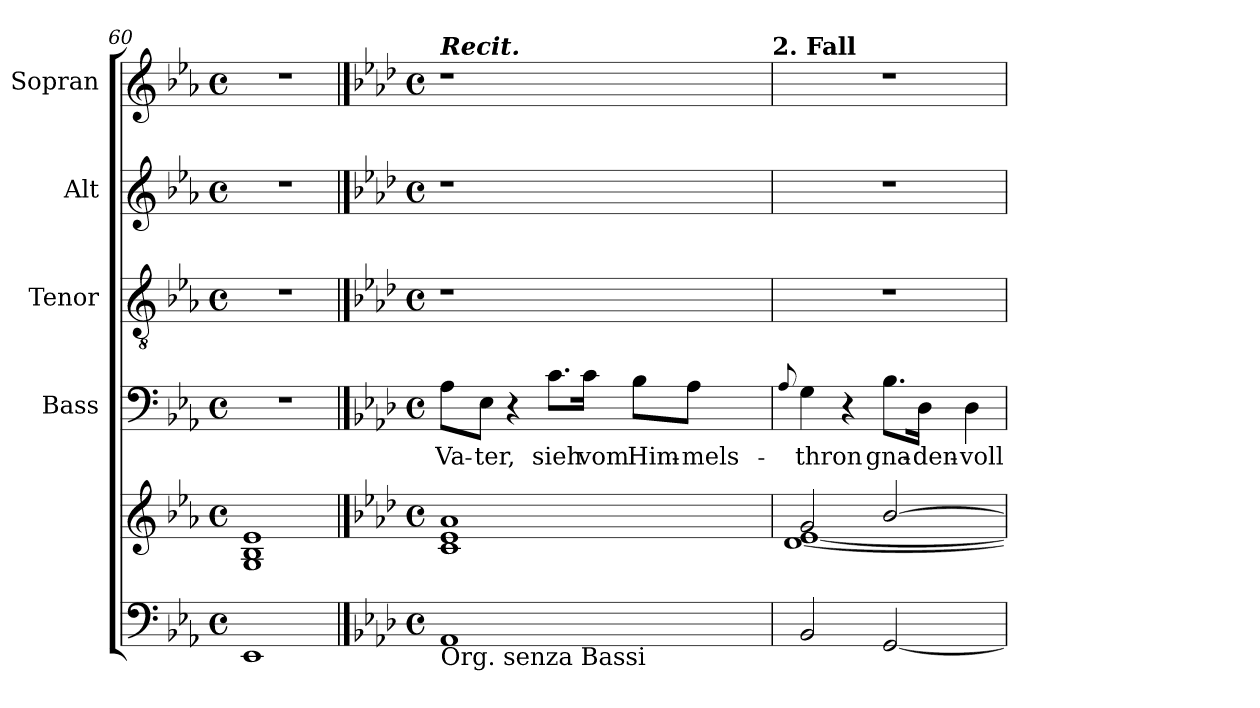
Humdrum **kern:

**kern	**kern	**kern	**text	**kern	**kern	**kern
*part5	*part5	*part4	*part4	*part3	*part2	*part1
*staff6	*staff5	*staff4	*staff4	*staff3	*staff2	*staff1
*	*	*I"Bass	*	*I"Tenor	*I"Alt	*I"Sopran
*	*	*I'B.	*	*I'T.	*I'A.	*I'S.
*clefF4	*clefG2	*clefF4	*	*clefGv2	*clefG2	*clefG2
*k[b-e-a-]	*k[b-e-a-]	*k[b-e-a-]	*	*k[b-e-a-]	*k[b-e-a-]	*k[b-e-a-]
*E-:	*E-:	*E-:	*	*E-:	*E-:	*E-:
*M4/4	*M4/4	*M4/4	*	*M4/4	*M4/4	*M4/4
*met(c)	*met(c)	*met(c)	*	*met(c)	*met(c)	*met(c)
=60	=60	=60	=60	=60	=60	=60
1EE-	1G 1B- 1e-	1r	.	1r	1r	1r
!!LO:LB:g=z
==61	==61	==61	==61	==61	==61	==61
*k[b-e-a-d-]	*k[b-e-a-d-]	*k[b-e-a-d-]	*	*k[b-e-a-d-]	*k[b-e-a-d-]	*k[b-e-a-d-]
*A-:	*A-:	*A-:	*	*A-:	*A-:	*A-:
*M4/4	*M4/4	*M4/4	*	*M4/4	*M4/4	*M4/4
*met(c)	*met(c)	*met(c)	*	*met(c)	*met(c)	*met(c)
!	!	!	!	!	!	!LO:TX:a:Bi:t=Recit.
!LO:TX:b:t=Org. senza Bassi	!	!	!	!	!	!
!	!	!	!LO:LY:b	!	!	!
1AA-	1c 1e- 1a-	8A-\L	Va-	1r	1r	1r
!	!	!	!LO:LY:b	!	!	!
.	.	8E-\J	-ter,	.	.	.
.	.	4r	.	.	.	.
!	!	!	!LO:LY:b	!	!	!
.	.	8.c\L	sieh	.	.	.
!	!	!	!LO:LY:b	!	!	!
.	.	16c\Jk	vom	.	.	.
!	!	!	!LO:LY:b	!	!	!
.	.	8B-\L	Him-	.	.	.
!	!	!	!LO:LY:b	!	!	!
.	.	8A-\J	-mels-	.	.	.
4..ryy	4..ryy	4..ryy	.	4..ryy	4..ryy	4..ryy
!	!	!	!	!	!	!LO:TX:a:B:t=2. Fall
=62	=62	=62	=62	=62	=62	=62
.	.	8qqA-/	.	.	.	.
*	*^	*	*	*	*	*
!	!	!	!	!LO:LY:b	!	!	!
2BB-/	2g/	[<1d- [<1e-	4G\	-thron	1r	1r	1r
.	.	.	4r	.	.	.	.
!	!	!	!	!LO:LY:b	!	!	!
[2GG/	[>2b-/	.	8.B-\L	gna-	.	.	.
!	!	!	!	!LO:LY:b	!	!	!
.	.	.	16D-\Jk	-den-	.	.	.
!	!	!	!	!LO:LY:b	!	!	!
.	.	.	4D-\	-voll	.	.	.
*	*v	*v	*	*	*	*	*
=	=	=	=	=	=	=
*-	*-	*-	*-	*-	*-	*-
